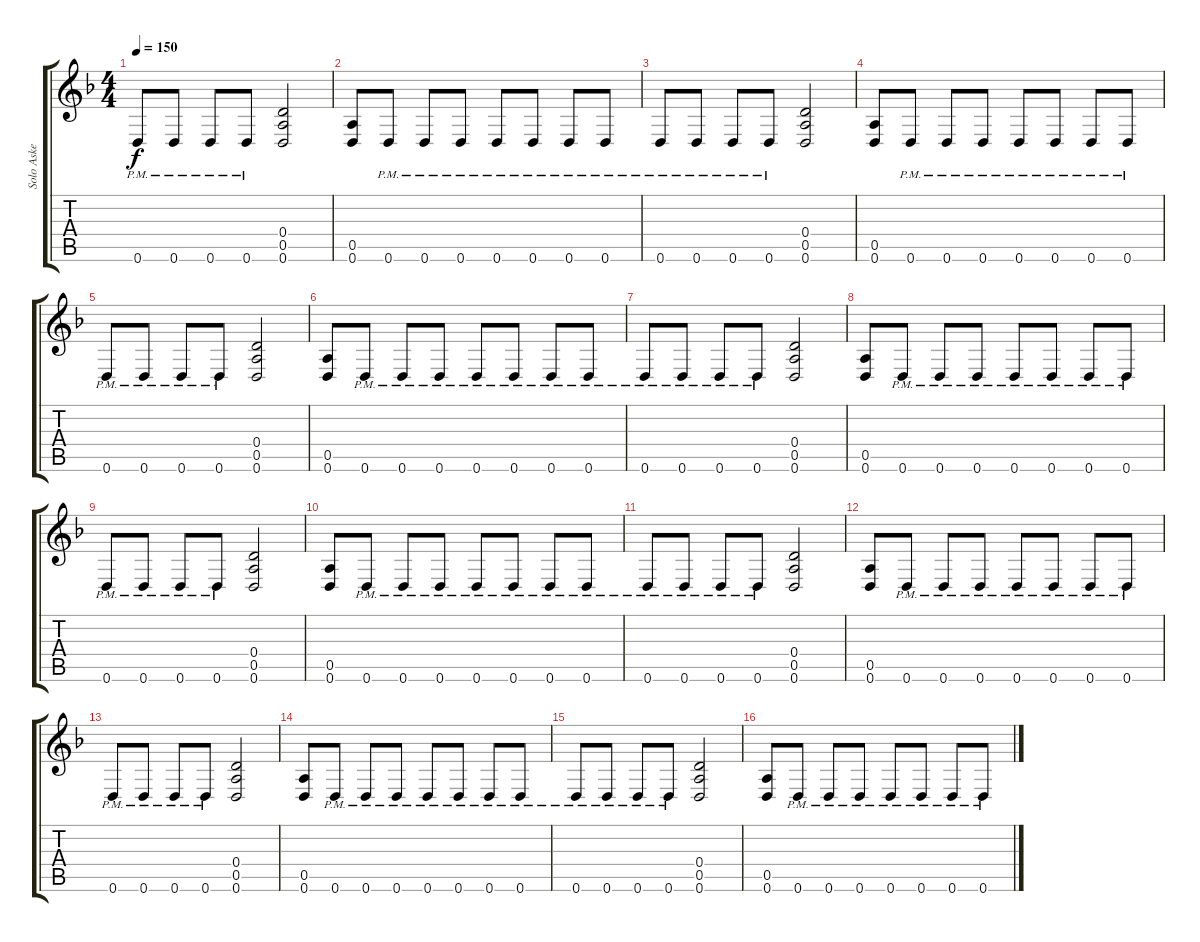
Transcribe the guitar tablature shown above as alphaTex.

\track ("Solo Aske" "Solo Aske") {instrument distortionguitar}
\staff {score tabs}
\tuning (E4 B3 G3 D3 A2 D2) {hide}
\ts (4 4)
\tempo 150
\clef g2
\ks dminor
0.6{pm}.8{dy f} 0.6{pm}.8 0.6{pm}.8 0.6{pm}.8 (0.4 0.5 0.6).2 |
(0.5 0.6).8 0.6{pm}.8 0.6{pm}.8 0.6{pm}.8 0.6{pm}.8 0.6{pm}.8 0.6{pm}.8 0.6{pm}.8 |
0.6{pm}.8 0.6{pm}.8 0.6{pm}.8 0.6{pm}.8 (0.4 0.5 0.6).2 |
(0.5 0.6).8 0.6{pm}.8 0.6{pm}.8 0.6{pm}.8 0.6{pm}.8 0.6{pm}.8 0.6{pm}.8 0.6{pm}.8 |
0.6{pm}.8 0.6{pm}.8 0.6{pm}.8 0.6{pm}.8 (0.4 0.5 0.6).2 |
(0.5 0.6).8 0.6{pm}.8 0.6{pm}.8 0.6{pm}.8 0.6{pm}.8 0.6{pm}.8 0.6{pm}.8 0.6{pm}.8 |
0.6{pm}.8 0.6{pm}.8 0.6{pm}.8 0.6{pm}.8 (0.4 0.5 0.6).2 |
(0.5 0.6).8 0.6{pm}.8 0.6{pm}.8 0.6{pm}.8 0.6{pm}.8 0.6{pm}.8 0.6{pm}.8 0.6{pm}.8 |
0.6{pm}.8 0.6{pm}.8 0.6{pm}.8 0.6{pm}.8 (0.4 0.5 0.6).2 |
(0.5 0.6).8 0.6{pm}.8 0.6{pm}.8 0.6{pm}.8 0.6{pm}.8 0.6{pm}.8 0.6{pm}.8 0.6{pm}.8 |
0.6{pm}.8 0.6{pm}.8 0.6{pm}.8 0.6{pm}.8 (0.4 0.5 0.6).2 |
(0.5 0.6).8 0.6{pm}.8 0.6{pm}.8 0.6{pm}.8 0.6{pm}.8 0.6{pm}.8 0.6{pm}.8 0.6{pm}.8 |
0.6{pm}.8 0.6{pm}.8 0.6{pm}.8 0.6{pm}.8 (0.4 0.5 0.6).2 |
(0.5 0.6).8 0.6{pm}.8 0.6{pm}.8 0.6{pm}.8 0.6{pm}.8 0.6{pm}.8 0.6{pm}.8 0.6{pm}.8 |
0.6{pm}.8 0.6{pm}.8 0.6{pm}.8 0.6{pm}.8 (0.4 0.5 0.6).2 |
(0.5 0.6).8 0.6{pm}.8 0.6{pm}.8 0.6{pm}.8 0.6{pm}.8 0.6{pm}.8 0.6{pm}.8 0.6{pm}.8
